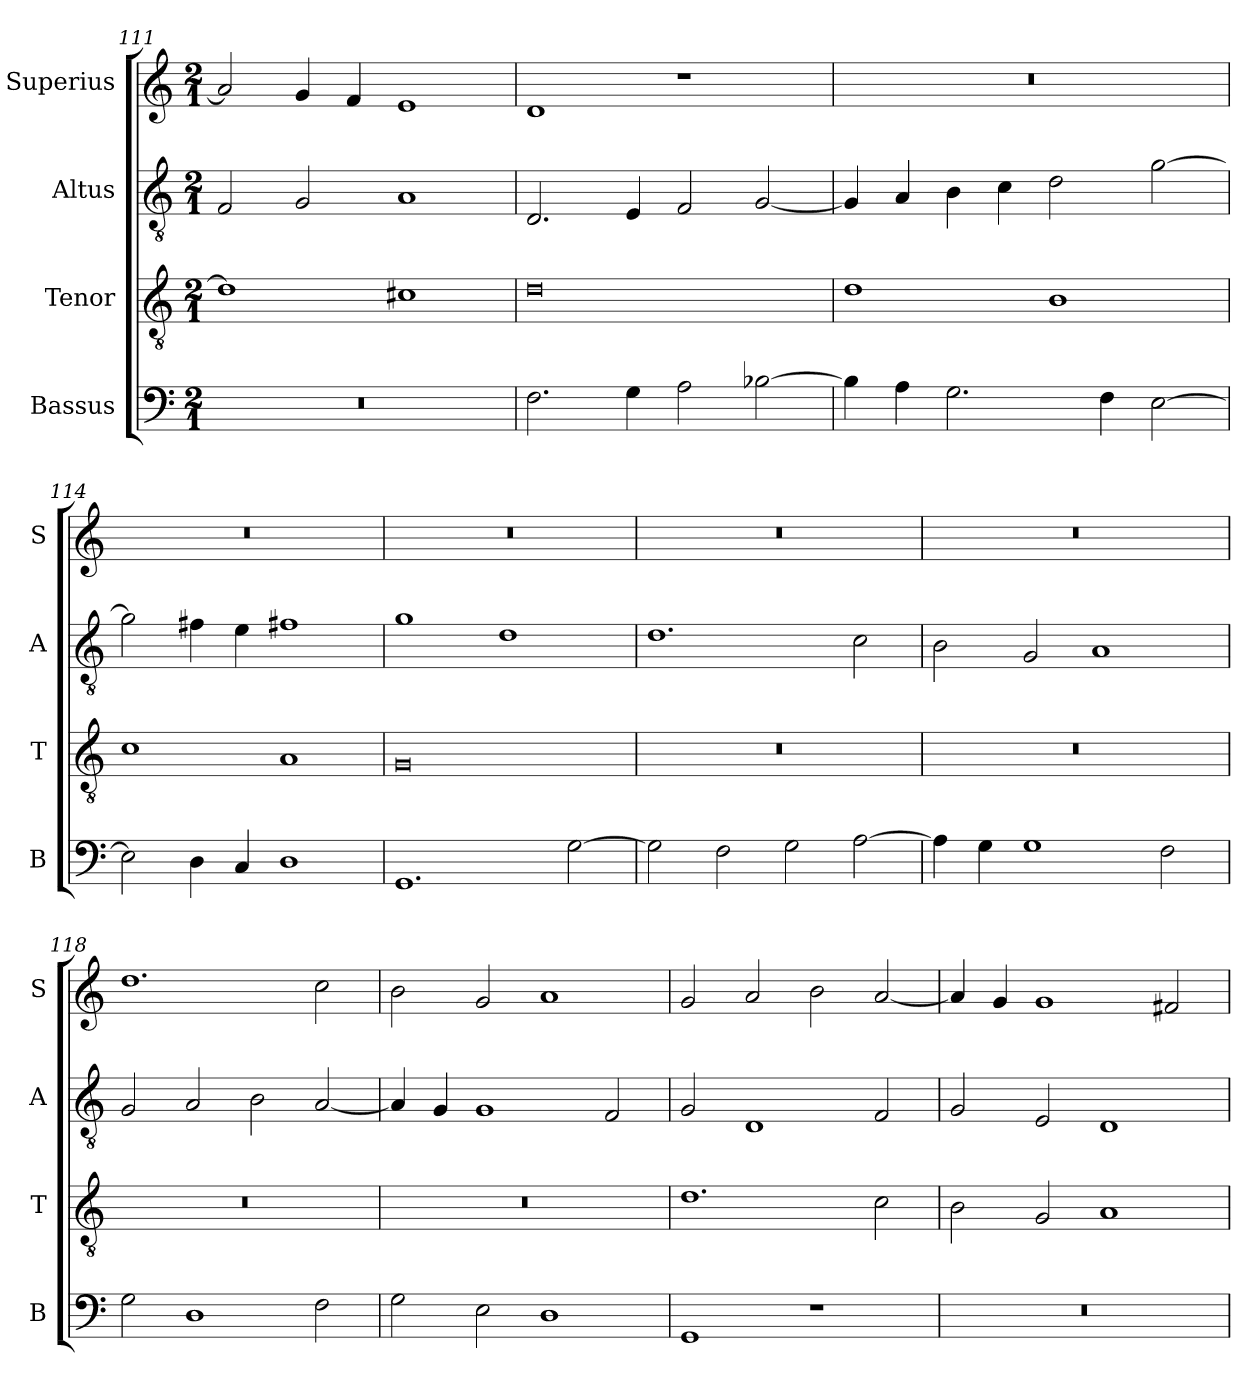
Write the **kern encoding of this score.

**kern	**kern	**kern	**kern
*part4	*part3	*part2	*part1
*staff4	*staff3	*staff2	*staff1
*I"Bassus	*I"Tenor	*I"Altus	*I"Superius
*I'B	*I'T	*I'A	*I'S
*clefF4	*clefGv2	*clefGv2	*clefG2
*k[]	*k[]	*k[]	*k[]
*M2/1	*M2/1	*M2/1	*M2/1
=111	=111	=111	=111
0r	1d]	2F/	2a/]
.	.	2G/	4g/
.	.	.	4f/
.	1c#X	1A	1e
=112	=112	=112	=112
2.F\	0d	2.D/	1d
4G\	.	4E/	.
2A\	.	2F/	1r
[2B-X\	.	[2G/	.
=113	=113	=113	=113
4B-\]	1d	4G/]	0r
4A\	.	4A/	.
2.G\	.	4B\	.
.	.	4c\	.
.	1B	2d\	.
4F\	.	.	.
[2E\	.	[2g\	.
=114	=114	=114	=114
2E\]	1c	2g\]	0r
4D\	.	4f#X\	.
4C/	.	4e\	.
1D	1A	1f#X	.
=115	=115	=115	=115
1.GG	0G	1g	0r
.	.	1d	.
[2G\	.	.	.
=116	=116	=116	=116
2G\]	0r	1.d	0r
2F\	.	.	.
2G\	.	.	.
[2A\	.	2c\	.
=117	=117	=117	=117
4A\]	0r	2B\	0r
4G\	.	.	.
1G	.	2G/	.
.	.	1A	.
2F\	.	.	.
=118	=118	=118	=118
2G\	0r	2G/	1.dd
1D	.	2A/	.
.	.	2B\	.
2F\	.	[2A/	2cc\
=119	=119	=119	=119
2G\	0r	4A/]	2b\
.	.	4G/	.
2E\	.	1G	2g/
1D	.	.	1a
.	.	2F/	.
=120	=120	=120	=120
1GG	1.d	2G/	2g/
.	.	1D	2a/
1r	.	.	2b\
.	2c\	2F/	[2a/
=121	=121	=121	=121
0r	2B\	2G/	4a/]
.	.	.	4g/
.	2G/	2E/	1g
.	1A	1D	.
.	.	.	2f#X/
=	=	=	=
*-	*-	*-	*-
